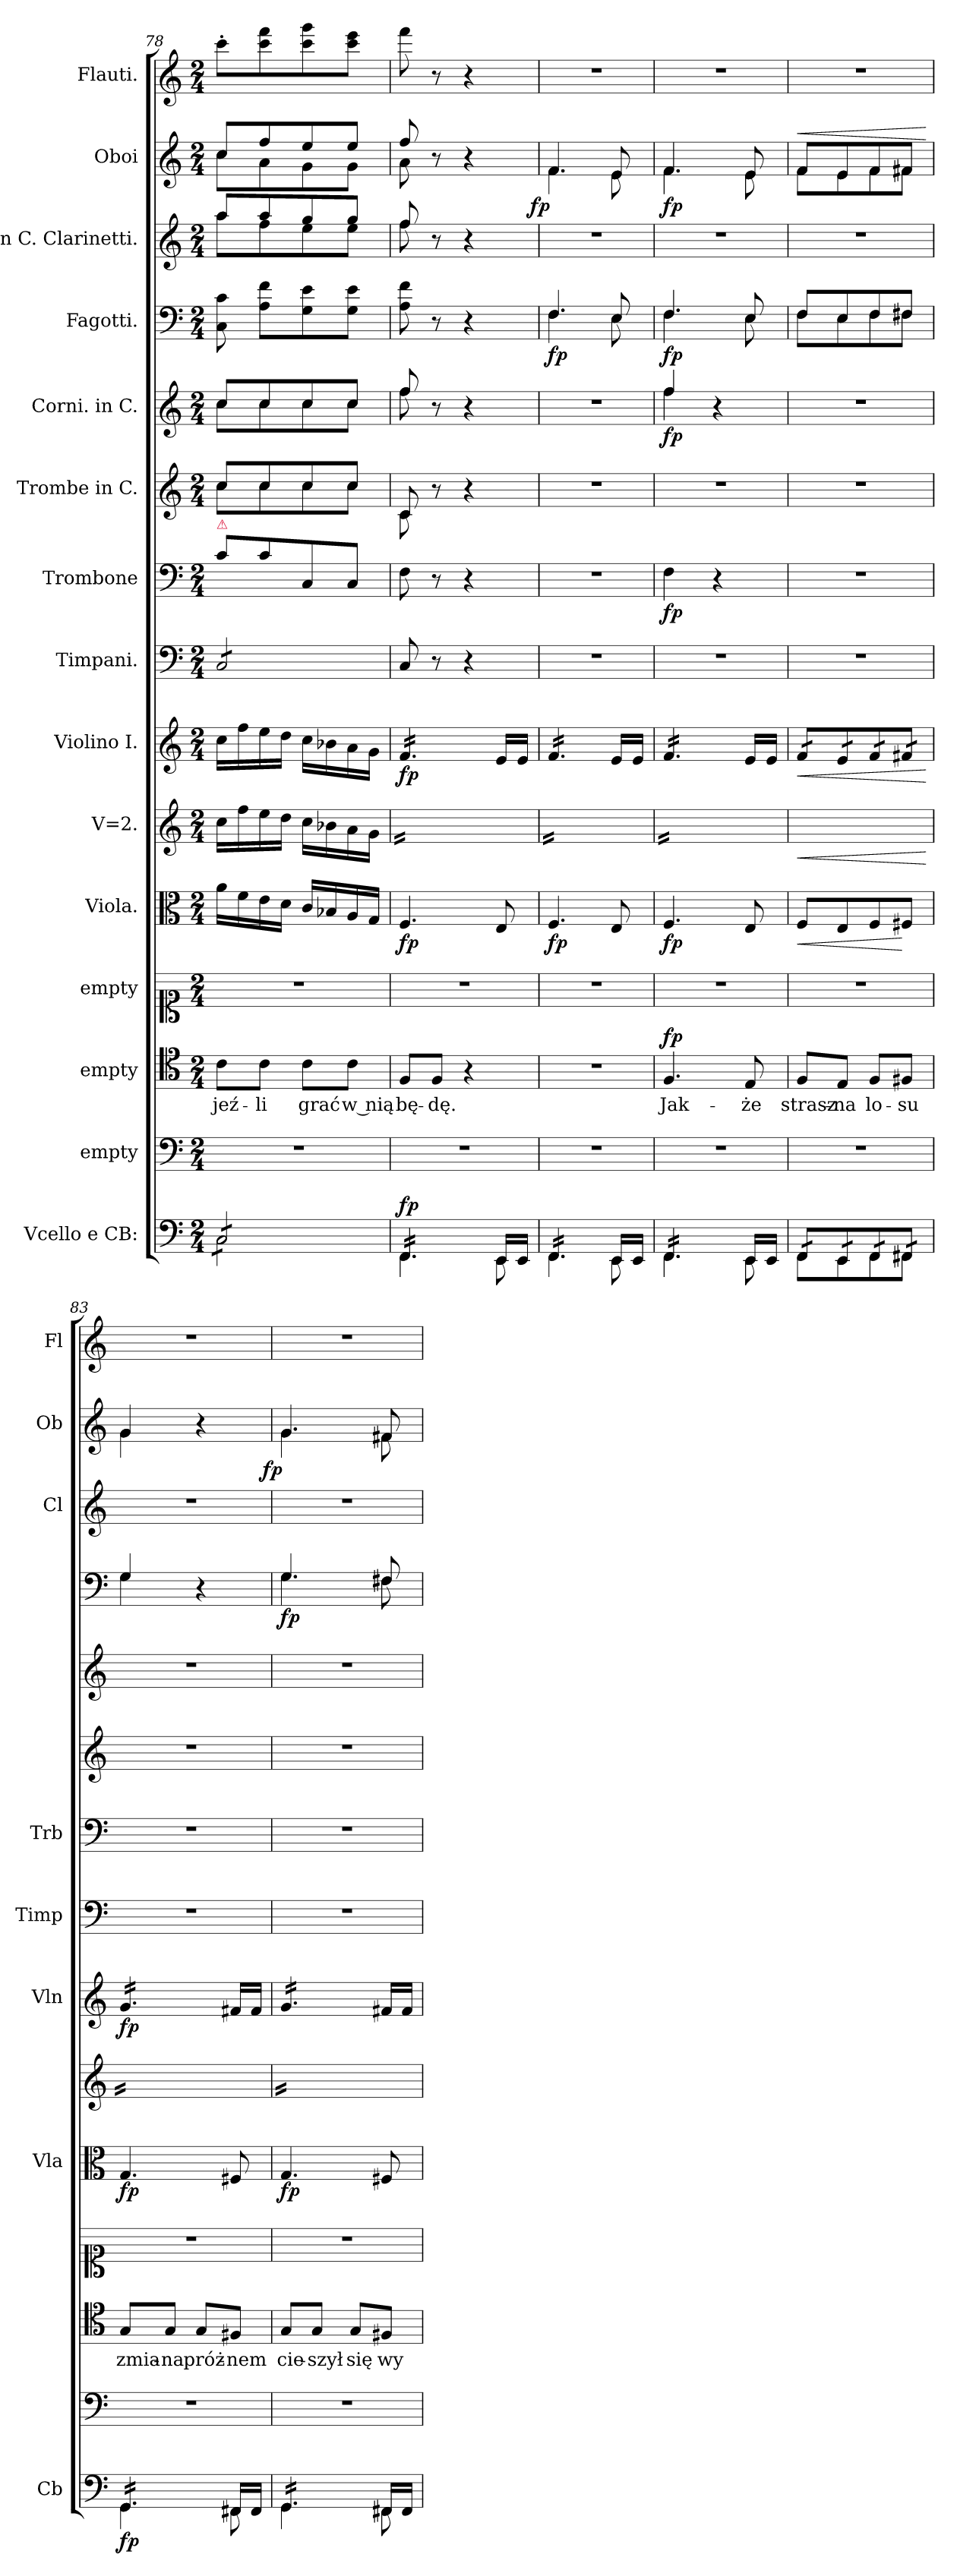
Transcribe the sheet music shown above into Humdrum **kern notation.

**kern	**dynam	**kern	**kern	**text	**dynam	**kern	**kern	**dynam	**kern	**dynam	**kern	**dynam	**kern	**kern	**dynam	**kern	**kern	**dynam	**kern	**dynam	**kern	**kern	**dynam	**kern
*part15	*part15	*part14	*part13	*part13	*part13	*part12	*part11	*part11	*part10	*part10	*part9	*part9	*part8	*part7	*part7	*part6	*part5	*part5	*part4	*part4	*part3	*part2	*part2	*part1
*staff15	*staff15	*staff14	*staff13	*staff13	*staff13	*staff12	*staff11	*staff11	*staff10	*staff10	*staff9	*staff9	*staff8	*staff7	*staff7	*staff6	*staff5	*staff5	*staff4	*staff4	*staff3	*staff2	*staff2	*staff1
*I"Vcello e CB:	*	*I"empty	*I"empty	*	*	*I"empty	*I"Viola.	*	*I"V=2.	*	*I"Violino I.	*	*I"Timpani.	*I"Trombone	*	*I"Trombe in C.	*I"Corni. in C.	*	*I"Fagotti.	*	*I"in C. Clarinetti.	*I"Oboi	*	*I"Flauti.
*I'Cb	*	*	*	*	*	*	*I'Vla	*	*	*	*I'Vln	*	*I'Timp	*I'Trb	*	*	*	*	*	*	*I'Cl	*I'Ob	*	*I'Fl
*clefF4	*	*clefF4	*clefC4	*	*	*clefC1	*clefC3	*	*clefG2	*	*clefG2	*	*clefF4	*clefF4	*	*clefG2	*clefG2	*	*clefF4	*	*clefG2	*clefG2	*	*clefG2
*k[]	*	*k[]	*k[]	*	*	*k[]	*k[]	*	*k[]	*	*k[]	*	*k[]	*k[]	*	*k[]	*k[]	*	*k[]	*	*k[]	*k[]	*	*k[]
*C:	*	*C:	*C:	*	*	*C:	*C:	*	*C:	*	*C:	*	*C:	*C:	*	*C:	*C:	*	*C:	*	*C:	*C:	*	*C:
*M2/4	*	*M2/4	*M2/4	*	*	*M2/4	*M2/4	*	*M2/4	*	*M2/4	*	*M2/4	*M2/4	*	*M2/4	*M2/4	*	*M2/4	*	*M2/4	*M2/4	*	*M2/4
=78	=78	=78	=78	=78	=78	=78	=78	=78	=78	=78	=78	=78	=78	=78	=78	=78	=78	=78	=78	=78	=78	=78	=78	=78
*^	*	*	*	*	*	*	*	*	*	*	*	*	*	*	*	*	*	*	*	*	*	*	*	*
!	!	!	!	!	!	!	!	!	!	!	!	!	!	!	!LO:TX:a:color=crimson:t=⚠	!	!	!	!	!	!	!	!	!	!
!	!	!	!	!	!LO:LY:i	!	!	!	!	!	!	!	!	!	!	!	!	!	!	!	!	!	!	!	!
*	*	*	*	*	*	*	*	*	*	*	*	*	*	*	*	*	*^	*^	*	*	*	*^	*^	*	*
*tremolo	*	*	*	*	*	*	*	*	*	*	*	*	*	*	*	*	*	*	*	*	*	*	*	*	*	*	*	*	*
*	*	*	*	*	*	*	*	*	*	*	*	*	*	*tremolo	*	*	*	*	*	*	*	*	*	*	*	*	*	*	*
8C/L	8C\L	.	2r	8c\L	jeź-	.	2r	16a\LL	.	16cc\LL	.	16cc\LL	.	8C/L	8c\L	.	8cc/L	8cc\L	8cc/L	8cc\L	.	8C\ 8c\	.	8aa/L	8aa\L	8cc/L	8cc\L	.	8ccc'\L
.	.	.	.	.	.	.	.	16f\	.	16ff\	.	16ff\	.	.	.	.	.	.	.	.	.	.	.	.	.	.	.	.	.
!	!	!	!	!	!LO:LY:i	!	!	!	!	!	!	!	!	!	!	!	!	!	!	!	!	!	!	!	!	!	!	!	!
8C/	8C\	.	.	8c\J	-li	.	.	16e\	.	16ee\	.	16ee\	.	8C/	8c\	.	8cc/	8cc\	8cc/	8cc\	.	8A\ 8f\L	.	8aa/	8ff\	8ff/	8a\	.	8ccc\ 8fff\
.	.	.	.	.	.	.	.	16d\JJ	.	16dd\JJ	.	16dd\JJ	.	.	.	.	.	.	.	.	.	.	.	.	.	.	.	.	.
!	!	!	!	!	!LO:LY:i	!	!	!	!	!	!	!	!	!	!	!	!	!	!	!	!	!	!	!	!	!	!	!	!
8C/	8C\	.	.	8c\L	grać	.	.	16c/LL	.	16cc\LL	.	16cc\LL	.	8C/	8C/	.	8cc/	8cc\	8cc/	8cc\	.	8G\ 8e\	.	8gg/	8ee\	8ee/	8g\	.	8ccc\ 8ggg\
.	.	.	.	.	.	.	.	16B-X/	.	16b-X\	.	16b-X\	.	.	.	.	.	.	.	.	.	.	.	.	.	.	.	.	.
!	!	!	!	!	!LO:LY:i	!	!	!	!	!	!	!	!	!	!	!	!	!	!	!	!	!	!	!	!	!	!	!	!
8C/J	8C\J	.	.	8c\J	w nią	.	.	16A/	.	16a\	.	16a\	.	8C/J	8C/J	.	8cc/J	8cc\J	8cc/J	8cc\J	.	8G\ 8e\J	.	8gg/J	8ee\J	8ee/J	8g\J	.	8ccc\ 8eee\J
*	*	*	*	*	*	*	*	*	*	*	*	*	*	*Xtremolo	*	*	*	*	*	*	*	*	*	*	*	*	*	*	*
.	.	.	.	.	.	.	.	16G/JJ	.	16g\JJ	.	16g\JJ	.	.	.	.	.	.	.	.	.	.	.	.	.	.	.	.	.
=79	=79	=79	=79	=79	=79	=79	=79	=79	=79	=79	=79	=79	=79	=79	=79	=79	=79	=79	=79	=79	=79	=79	=79	=79	=79	=79	=79	=79	=79
!	!	!	!	!	!	!	!	!	!	!LO:TX:a:i:t=Col V. 1m	!	!	!	!	!	!	!	!	!	!	!	!	!	!	!	!	!	!	!
!	!	!LO:DY:a	!	!	!LO:LY:i	!	!	!	!	!	!	!	!	!	!	!	!	!	!	!	!	!	!	!	!	!	!	!	!
*	*	*	*	*	*	*	*	*	*	*tremolo	*	*	*	*	*	*	*	*	*	*	*	*	*	*	*	*	*	*	*
*	*	*	*	*	*	*	*	*	*	*	*	*tremolo	*	*	*	*	*	*	*	*	*	*	*	*	*	*	*	*	*
16FF/LL	4.FF\	fp	2r	8F/L	bę-	.	2r	4.F/	fp	16f/yyLL	.	16f/LL	fp	8C/	8F\	.	8c/	8c\	8ff/	8ff\	.	8A\ 8f\	.	8ff/	8ff\	8ff/	8a\	.	8fff\
16FF/	.	.	.	.	.	.	.	.	.	16f/yy	.	16f/	.	.	.	.	.	.	.	.	.	.	.	.	.	.	.	.	.
!	!	!	!	!	!LO:LY:i	!	!	!	!	!	!	!	!	!	!	!	!	!	!	!	!	!	!	!	!	!	!	!	!
16FF/	.	.	.	8F/J	-dę.	.	.	.	.	16f/yy	.	16f/	.	8r	8r	.	8r	4.ryy	8r	4.ryy	.	8r	.	8r	4.ryy	8r	4.ryy	.	8r
16FF/	.	.	.	.	.	.	.	.	.	16f/yy	.	16f/	.	.	.	.	.	.	.	.	.	.	.	.	.	.	.	.	.
16FF/	.	.	.	4r	.	.	.	.	.	16f/yy	.	16f/	.	4r	4r	.	4r	.	4r	.	.	4r	.	4r	.	4r	.	.	4r
16FF/JJ	.	.	.	.	.	.	.	.	.	16f/yyJJ	.	16f/JJ	.	.	.	.	.	.	.	.	.	.	.	.	.	.	.	.	.
*	*	*	*	*	*	*	*	*	*	*	*	*Xtremolo	*	*	*	*	*	*	*	*	*	*	*	*	*	*	*	*	*
*	*	*	*	*	*	*	*	*	*	*Xtremolo	*	*	*	*	*	*	*	*	*	*	*	*	*	*	*	*	*	*	*
*Xtremolo	*	*	*	*	*	*	*	*	*	*	*	*	*	*	*	*	*	*	*	*	*	*	*	*	*	*	*	*	*
16EE/LL	8EE\	.	.	.	.	.	.	8E/	.	16e/LLyy	.	16e/LL	.	.	.	.	.	.	.	.	.	.	.	.	.	.	.	.	.
16EE/JJ	.	.	.	.	.	.	.	.	.	16e/JJyy	.	16e/JJ	.	.	.	.	.	.	.	.	.	.	.	.	.	.	.	.	.
*	*	*	*	*	*	*	*	*	*	*	*	*	*	*	*	*	*v	*v	*	*	*	*	*	*v	*v	*	*	*	*
*	*	*	*	*	*	*	*	*	*	*	*	*	*	*	*	*	*	*v	*v	*	*	*	*	*	*	*	*
=80	=80	=80	=80	=80	=80	=80	=80	=80	=80	=80	=80	=80	=80	=80	=80	=80	=80	=80	=80	=80	=80	=80	=80	=80	=80	=80
*	*	*	*	*	*	*	*	*	*	*	*	*	*	*	*	*	*	*	*	*^	*	*	*	*	*	*
!	!	!	!	!	!	!	!	!	!	!	!	!	!	!	!	!	!	!	!	!	!	!	!	!	!	!LO:DY:rj	!
*tremolo	*	*	*	*	*	*	*	*	*	*	*	*	*	*	*	*	*	*	*	*	*	*	*	*	*	*	*
*	*	*	*	*	*	*	*	*	*	*tremolo	*	*	*	*	*	*	*	*	*	*	*	*	*	*	*	*	*
*	*	*	*	*	*	*	*	*	*	*	*	*tremolo	*	*	*	*	*	*	*	*	*	*	*	*	*	*	*
16FF/LL	4.FF\	.	2r	2r	.	.	2r	4.F/	fp	16f/yyLL	.	16f/LL	.	2r	2r	.	2r	2r	.	4.F/	4.F\	fp	2r	4.f/	4.f\	fp	2r
16FF/	.	.	.	.	.	.	.	.	.	16f/yy	.	16f/	.	.	.	.	.	.	.	.	.	.	.	.	.	.	.
16FF/	.	.	.	.	.	.	.	.	.	16f/yy	.	16f/	.	.	.	.	.	.	.	.	.	.	.	.	.	.	.
16FF/	.	.	.	.	.	.	.	.	.	16f/yy	.	16f/	.	.	.	.	.	.	.	.	.	.	.	.	.	.	.
16FF/	.	.	.	.	.	.	.	.	.	16f/yy	.	16f/	.	.	.	.	.	.	.	.	.	.	.	.	.	.	.
16FF/JJ	.	.	.	.	.	.	.	.	.	16f/yyJJ	.	16f/JJ	.	.	.	.	.	.	.	.	.	.	.	.	.	.	.
*	*	*	*	*	*	*	*	*	*	*	*	*Xtremolo	*	*	*	*	*	*	*	*	*	*	*	*	*	*	*
*	*	*	*	*	*	*	*	*	*	*Xtremolo	*	*	*	*	*	*	*	*	*	*	*	*	*	*	*	*	*
*Xtremolo	*	*	*	*	*	*	*	*	*	*	*	*	*	*	*	*	*	*	*	*	*	*	*	*	*	*	*
16EE/LL	8EE\	.	.	.	.	.	.	8E/	.	16e/LLyy	.	16e/LL	.	.	.	.	.	.	.	8E/	8E\	.	.	8e/	8e\	.	.
16EE/JJ	.	.	.	.	.	.	.	.	.	16e/JJyy	.	16e/JJ	.	.	.	.	.	.	.	.	.	.	.	.	.	.	.
=81	=81	=81	=81	=81	=81	=81	=81	=81	=81	=81	=81	=81	=81	=81	=81	=81	=81	=81	=81	=81	=81	=81	=81	=81	=81	=81	=81
!	!	!	!	!	!LO:LY:i	!LO:DY:a	!	!	!	!	!	!	!	!	!	!	!	!	!	!	!	!	!	!	!	!	!
*	*	*	*	*	*	*	*	*	*	*	*	*	*	*	*	*	*	*^	*	*	*	*	*	*	*	*	*
*tremolo	*	*	*	*	*	*	*	*	*	*	*	*	*	*	*	*	*	*	*	*	*	*	*	*	*	*	*	*
*	*	*	*	*	*	*	*	*	*	*tremolo	*	*	*	*	*	*	*	*	*	*	*	*	*	*	*	*	*	*
*	*	*	*	*	*	*	*	*	*	*	*	*tremolo	*	*	*	*	*	*	*	*	*	*	*	*	*	*	*	*
16FF/LL	4.FF\	.	2r	4.F/	Jak-	fp	2r	4.F/	fp	16f/yyLL	.	16f/LL	.	2r	4F\	fp	2r	4ff/	4ff\	fp	4.F/	4.F\	fp	2r	4.f/	4.f\	fp	2r
16FF/	.	.	.	.	.	.	.	.	.	16f/yy	.	16f/	.	.	.	.	.	.	.	.	.	.	.	.	.	.	.	.
16FF/	.	.	.	.	.	.	.	.	.	16f/yy	.	16f/	.	.	.	.	.	.	.	.	.	.	.	.	.	.	.	.
16FF/	.	.	.	.	.	.	.	.	.	16f/yy	.	16f/	.	.	.	.	.	.	.	.	.	.	.	.	.	.	.	.
16FF/	.	.	.	.	.	.	.	.	.	16f/yy	.	16f/	.	.	4r	.	.	4r	4ryy	.	.	.	.	.	.	.	.	.
16FF/JJ	.	.	.	.	.	.	.	.	.	16f/yyJJ	.	16f/JJ	.	.	.	.	.	.	.	.	.	.	.	.	.	.	.	.
*	*	*	*	*	*	*	*	*	*	*	*	*Xtremolo	*	*	*	*	*	*	*	*	*	*	*	*	*	*	*	*
*	*	*	*	*	*	*	*	*	*	*Xtremolo	*	*	*	*	*	*	*	*	*	*	*	*	*	*	*	*	*	*
*Xtremolo	*	*	*	*	*	*	*	*	*	*	*	*	*	*	*	*	*	*	*	*	*	*	*	*	*	*	*	*
!	!	!	!	!	!LO:LY:i	!	!	!	!	!	!	!	!	!	!	!	!	!	!	!	!	!	!	!	!	!	!	!
16EE/LL	8EE\	.	.	8E/	-że	.	.	8E/	.	16e/LLyy	.	16e/LL	.	.	.	.	.	.	.	.	8E/	8E\	.	.	8e/	8e\	.	.
16EE/JJ	.	.	.	.	.	.	.	.	.	16e/JJyy	.	16e/JJ	.	.	.	.	.	.	.	.	.	.	.	.	.	.	.	.
*	*	*	*	*	*	*	*	*	*	*	*	*	*	*	*	*	*	*v	*v	*	*	*	*	*	*	*	*	*
=82	=82	=82	=82	=82	=82	=82	=82	=82	=82	=82	=82	=82	=82	=82	=82	=82	=82	=82	=82	=82	=82	=82	=82	=82	=82	=82	=82
!	!	!	!	!	!LO:LY:i	!	!	!	!LO:HP:b	!	!LO:HP:b	!	!LO:HP:b	!	!	!	!	!	!	!	!	!	!	!	!	!LO:HP:a	!
*tremolo	*	*	*	*	*	*	*	*	*	*	*	*	*	*	*	*	*	*	*	*	*	*	*	*	*	*	*
*	*	*	*	*	*	*	*	*	*	*tremolo	*	*	*	*	*	*	*	*	*	*	*	*	*	*	*	*	*
*	*	*	*	*	*	*	*	*	*	*	*	*tremolo	*	*	*	*	*	*	*	*	*	*	*	*	*	*	*
16FF/LL	8FF\L	.	2r	8F/L	strasz-	.	2r	8F/L	<	16f/yyLL	<	16f/LL	<	2r	2r	.	2r	2r	.	8F/L	8F\L	.	2r	8f/L	8f\L	<	2r
16FF/	.	.	.	.	.	.	.	.	.	16f/yy	.	16f/	.	.	.	.	.	.	.	.	.	.	.	.	.	.	.
!	!	!	!	!	!LO:LY:i	!	!	!	!	!	!	!	!	!	!	!	!	!	!	!	!	!	!	!	!	!	!
16EE/	8EE\	.	.	8E/J	-na	.	.	8E/	.	16e/yy	.	16e/	.	.	.	.	.	.	.	8E/	8E\	.	.	8e/	8e\	.	.
16EE/	.	.	.	.	.	.	.	.	.	16e/yy	.	16e/	.	.	.	.	.	.	.	.	.	.	.	.	.	.	.
!	!	!	!	!	!LO:LY:i	!	!	!	!	!	!	!	!	!	!	!	!	!	!	!	!	!	!	!	!	!	!
16FF/	8FF\	.	.	8F/L	lo-	.	.	8F/	.	16f/yy	.	16f/	.	.	.	.	.	.	.	8F/	8F\	.	.	8f/	8f\	.	.
16FF/	.	.	.	.	.	.	.	.	.	16f/yy	.	16f/	.	.	.	.	.	.	.	.	.	.	.	.	.	.	.
!	!	!	!	!	!LO:LY:i	!	!	!	!	!	!	!	!	!	!	!	!	!	!	!	!	!	!	!	!	!	!
16FF#X/	8FF#X\J	.	.	8F#X/J	-su	.	.	8F#X/J	[	16f#X/yy	.	16f#X/	.	.	.	.	.	.	.	8F#X/J	8F#X\J	.	.	8f#X/J	8f#X\J	.	.
16FF#X/JJ	.	.	.	.	.	.	.	.	.	16f#X/yyJJ	.	16f#X/JJ	.	.	.	.	.	.	.	.	.	.	.	.	.	.	.
*v	*v	*	*	*	*	*	*	*	*	*	*	*	*	*	*	*	*	*	*	*v	*v	*	*	*v	*v	*	*
.	.	.	.	.	.	.	.	.	.	[	.	[	.	.	.	.	.	.	.	.	.	.	[	.
=83	=83	=83	=83	=83	=83	=83	=83	=83	=83	=83	=83	=83	=83	=83	=83	=83	=83	=83	=83	=83	=83	=83	=83	=83
*^	*	*	*	*	*	*	*	*	*	*	*	*	*	*	*	*	*	*	*	*	*	*	*	*
!	!	!	!	!	!LO:LY:i	!	!	!	!	!	!	!	!	!	!	!	!	!	!	!	!	!	!	!	!
*	*	*	*	*	*	*	*	*	*	*	*	*	*	*	*	*	*	*	*	*^	*	*	*^	*	*
16GG/LL	4.GG\	fp	2r	8G/L	zmia-	.	2r	4.G/	fp	16g/yyLL	.	16g/LL	fp	2r	2r	.	2r	2r	.	4G/	4G\	.	2r	4g/	4g\	.	2r
16GG/	.	.	.	.	.	.	.	.	.	16g/yy	.	16g/	.	.	.	.	.	.	.	.	.	.	.	.	.	.	.
!	!	!	!	!	!LO:LY:i	!	!	!	!	!	!	!	!	!	!	!	!	!	!	!	!	!	!	!	!	!	!
16GG/	.	.	.	8G/J	-na	.	.	.	.	16g/yy	.	16g/	.	.	.	.	.	.	.	.	.	.	.	.	.	.	.
16GG/	.	.	.	.	.	.	.	.	.	16g/yy	.	16g/	.	.	.	.	.	.	.	.	.	.	.	.	.	.	.
!	!	!	!	!	!LO:LY:i	!	!	!	!	!	!	!	!	!	!	!	!	!	!	!	!	!	!	!	!	!	!
16GG/	.	.	.	8G/L	próż-	.	.	.	.	16g/yy	.	16g/	.	.	.	.	.	.	.	4r	4ryy	.	.	4r	4ryy	.	.
16GG/JJ	.	.	.	.	.	.	.	.	.	16g/yyJJ	.	16g/JJ	.	.	.	.	.	.	.	.	.	.	.	.	.	.	.
*	*	*	*	*	*	*	*	*	*	*	*	*Xtremolo	*	*	*	*	*	*	*	*	*	*	*	*	*	*	*
*	*	*	*	*	*	*	*	*	*	*Xtremolo	*	*	*	*	*	*	*	*	*	*	*	*	*	*	*	*	*
*Xtremolo	*	*	*	*	*	*	*	*	*	*	*	*	*	*	*	*	*	*	*	*	*	*	*	*	*	*	*
!	!	!	!	!	!LO:LY:i	!	!	!	!	!	!	!	!	!	!	!	!	!	!	!	!	!	!	!	!	!	!
16FF#X/LL	8FF#X\	.	.	8F#X/J	-nem	.	.	8F#X/	.	16f#X/LLyy	.	16f#X/LL	.	.	.	.	.	.	.	.	.	.	.	.	.	.	.
16FF#/JJ	.	.	.	.	.	.	.	.	.	16f#/JJyy	.	16f#/JJ	.	.	.	.	.	.	.	.	.	.	.	.	.	.	.
=84	=84	=84	=84	=84	=84	=84	=84	=84	=84	=84	=84	=84	=84	=84	=84	=84	=84	=84	=84	=84	=84	=84	=84	=84	=84	=84	=84
!	!	!	!	!	!LO:LY:i	!	!	!	!	!	!	!	!	!	!	!	!	!	!	!	!	!	!	!	!	!LO:DY:rj	!
*tremolo	*	*	*	*	*	*	*	*	*	*	*	*	*	*	*	*	*	*	*	*	*	*	*	*	*	*	*
*	*	*	*	*	*	*	*	*	*	*tremolo	*	*	*	*	*	*	*	*	*	*	*	*	*	*	*	*	*
*	*	*	*	*	*	*	*	*	*	*	*	*tremolo	*	*	*	*	*	*	*	*	*	*	*	*	*	*	*
16GG/LL	4.GG\	.	2r	8G/L	cie-	.	2r	4.G/	fp	16g/yyLL	.	16g/LL	.	2r	2r	.	2r	2r	.	4.G/	4.G\	fp	2r	4.g/	4.g\	fp	2r
16GG/	.	.	.	.	.	.	.	.	.	16g/yy	.	16g/	.	.	.	.	.	.	.	.	.	.	.	.	.	.	.
!	!	!	!	!	!LO:LY:i	!	!	!	!	!	!	!	!	!	!	!	!	!	!	!	!	!	!	!	!	!	!
16GG/	.	.	.	8G/J	-szył	.	.	.	.	16g/yy	.	16g/	.	.	.	.	.	.	.	.	.	.	.	.	.	.	.
16GG/	.	.	.	.	.	.	.	.	.	16g/yy	.	16g/	.	.	.	.	.	.	.	.	.	.	.	.	.	.	.
!	!	!	!	!	!LO:LY:i	!	!	!	!	!	!	!	!	!	!	!	!	!	!	!	!	!	!	!	!	!	!
16GG/	.	.	.	8G/L	się	.	.	.	.	16g/yy	.	16g/	.	.	.	.	.	.	.	.	.	.	.	.	.	.	.
16GG/JJ	.	.	.	.	.	.	.	.	.	16g/yyJJ	.	16g/JJ	.	.	.	.	.	.	.	.	.	.	.	.	.	.	.
*	*	*	*	*	*	*	*	*	*	*	*	*Xtremolo	*	*	*	*	*	*	*	*	*	*	*	*	*	*	*
*	*	*	*	*	*	*	*	*	*	*Xtremolo	*	*	*	*	*	*	*	*	*	*	*	*	*	*	*	*	*
*Xtremolo	*	*	*	*	*	*	*	*	*	*	*	*	*	*	*	*	*	*	*	*	*	*	*	*	*	*	*
!	!	!	!	!	!LO:LY:i	!	!	!	!	!	!	!	!	!	!	!	!	!	!	!	!	!	!	!	!	!	!
16FF#X/LL	8FF#X\	.	.	8F#X/J	wy-	.	.	8F#X/	.	16f#X/LLyy	.	16f#X/LL	.	.	.	.	.	.	.	8F#X/	8F#X\	.	.	8f#X/	8f#X\	.	.
16FF#/JJ	.	.	.	.	.	.	.	.	.	16f#/JJyy	.	16f#/JJ	.	.	.	.	.	.	.	.	.	.	.	.	.	.	.
*v	*v	*	*	*	*	*	*	*	*	*	*	*	*	*	*	*	*	*	*	*v	*v	*	*	*v	*v	*	*
=	=	=	=	=	=	=	=	=	=	=	=	=	=	=	=	=	=	=	=	=	=	=	=	=
*-	*-	*-	*-	*-	*-	*-	*-	*-	*-	*-	*-	*-	*-	*-	*-	*-	*-	*-	*-	*-	*-	*-	*-	*-
